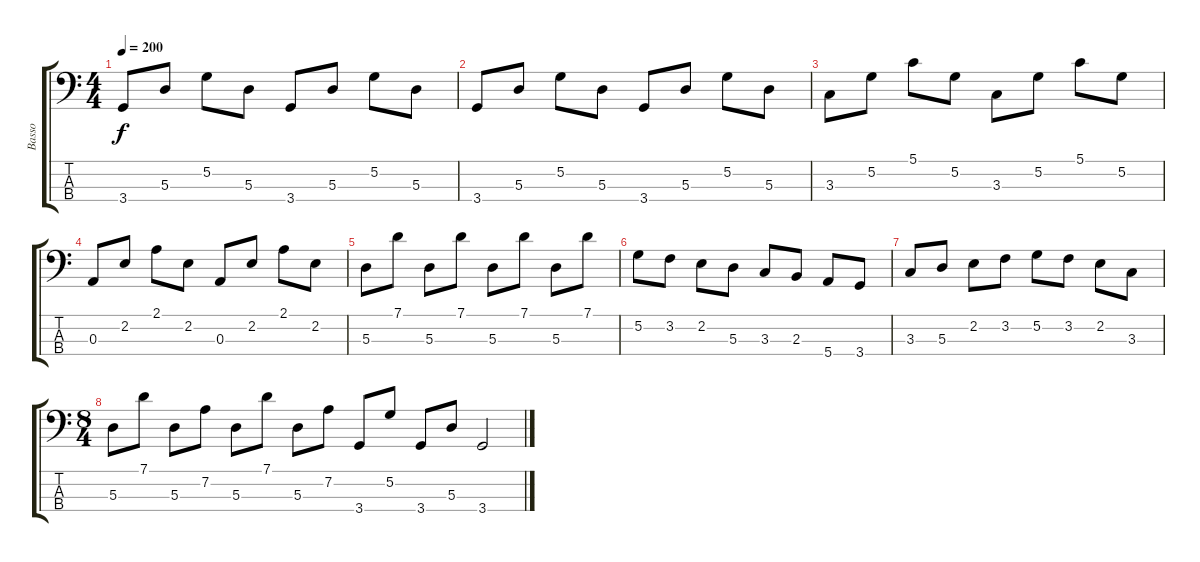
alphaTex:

\track ("Basso" "Basso") {instrument slapbass1}
\staff {score tabs}
\tuning (G2 D2 A1 E1) {hide}
\ts (4 4)
\tempo 200
\clef f4
\ks c
3.4.8{dy f} 5.3.8 5.2.8 5.3.8 3.4.8 5.3.8 5.2.8 5.3.8 |
3.4.8 5.3.8 5.2.8 5.3.8 3.4.8 5.3.8 5.2.8 5.3.8 |
3.3.8 5.2.8 5.1.8 5.2.8 3.3.8 5.2.8 5.1.8 5.2.8 |
0.3.8 2.2.8 2.1.8 2.2.8 0.3.8 2.2.8 2.1.8 2.2.8 |
5.3.8 7.1.8 5.3.8 7.1.8 5.3.8 7.1.8 5.3.8 7.1.8 |
5.2.8 3.2.8 2.2.8 5.3.8 3.3.8 2.3.8 5.4.8 3.4.8 |
3.3.8 5.3.8 2.2.8 3.2.8 5.2.8 3.2.8 2.2.8 3.3.8 |
\ts (8 4)
5.3.8 7.1.8 5.3.8 7.2.8 5.3.8 7.1.8 5.3.8 7.2.8 3.4.8 5.2.8 3.4.8 5.3.8 3.4.2
